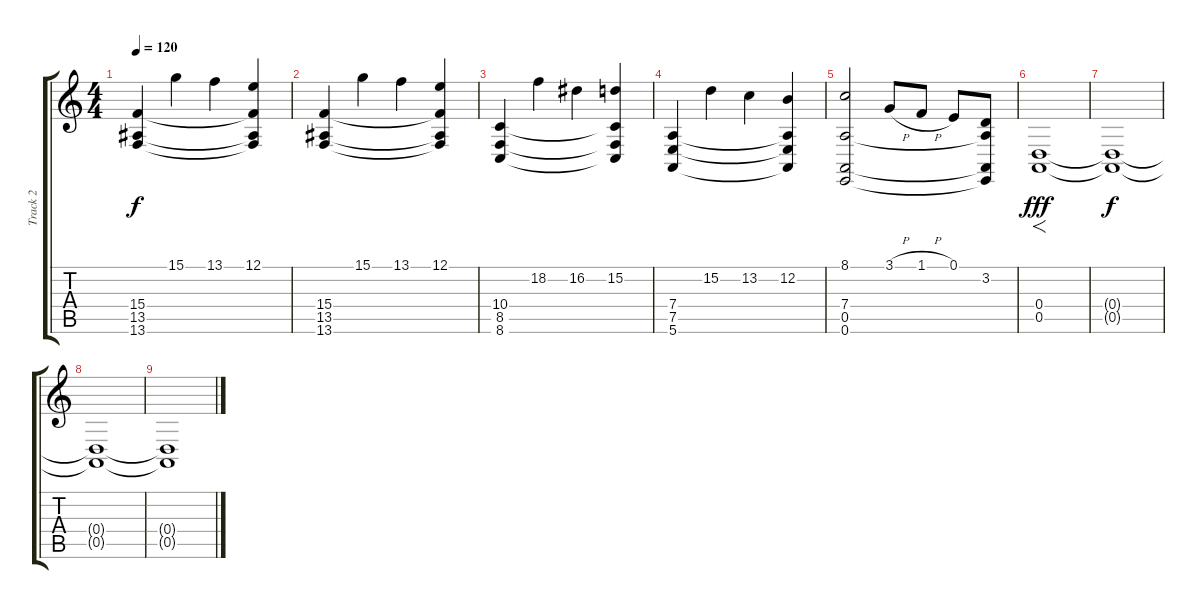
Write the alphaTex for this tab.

\track ("Track 2" "Track 2") {instrument stringensemble1}
\staff {score tabs}
\tuning (E4 B3 G3 D3 A2 E2) {hide}
\ts (4 4)
\tempo 120
\clef g2
\ks c
(15.4 13.5 13.6).4{dy f} 15.1.4 13.1.4 (12.1 15.4{t} 13.5{t} 13.6{t}).4 |
(15.4 13.5 13.6).4 15.1.4 13.1.4 (12.1 15.4{t} 13.5{t} 13.6{t}).4 |
(10.4 8.5 8.6).4 18.2.4 16.2.4 (15.2 10.4{t} 8.5{t} 8.6{t}).4 |
(7.4 7.5 5.6).4 15.2.4 13.2.4 (12.2 7.4{t} 7.5{t} 5.6{t}).4 |
(8.1 7.4 0.5 0.6).2 3.1{h}.8 1.1{h}.8 0.1.8 (3.2 7.4{t} 0.5{t} 0.6{t}).8 |
(0.4 0.5).1{f dy fff} |
(0.4{t} 0.5{t}).1{dy f} |
(0.4{t} 0.5{t}).1 |
(0.4{t} 0.5{t}).1{volume 0}
